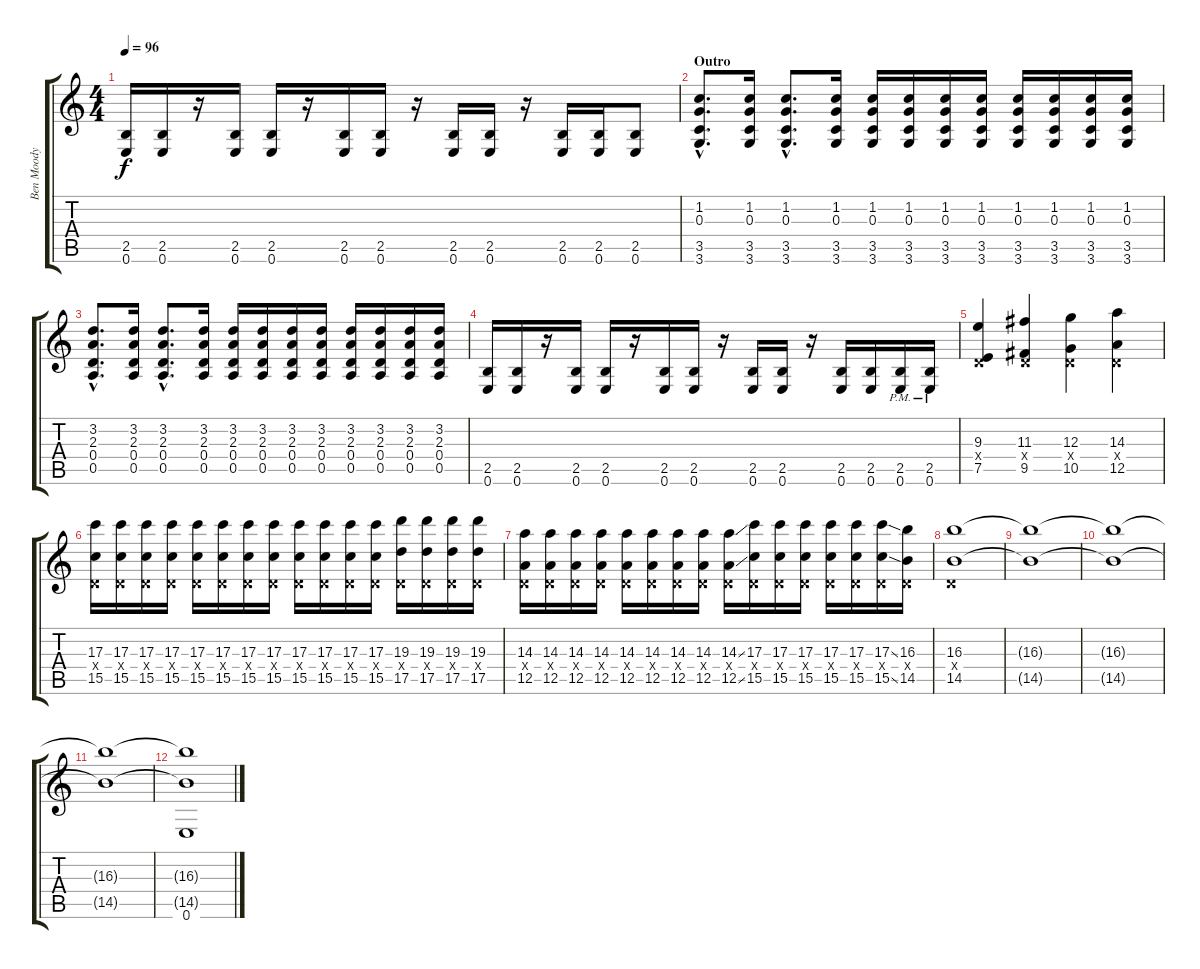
\track ("Ben Moody (Lead Guitar)" "Ben Moody ") {instrument overdrivenguitar}
\staff {score tabs}
\tuning (E4 B3 G3 D3 A2 E2) {hide}
\ts (4 4)
\tempo 96
\clef g2
\ks c
(2.5 0.6).16{dy f} (2.5 0.6).16 r.16 (2.5 0.6).16 (2.5 0.6).16 r.16 (2.5 0.6).16 (2.5 0.6).16 r.16 (2.5 0.6).16 (2.5 0.6).16 r.16 (2.5 0.6).16 (2.5 0.6).16 (2.5 0.6).8 |
\section ("" "Outro")
(1.2{hac} 0.3{hac} 3.5{hac} 3.6{hac}).8{d} (1.2 0.3 3.5 3.6).16 (1.2{hac} 0.3{hac} 3.5{hac} 3.6{hac}).8{d} (1.2 0.3 3.5 3.6).16 (1.2 0.3 3.5 3.6).16 (1.2 0.3 3.5 3.6).16 (1.2 0.3 3.5 3.6).16 (1.2 0.3 3.5 3.6).16 (1.2 0.3 3.5 3.6).16 (1.2 0.3 3.5 3.6).16 (1.2 0.3 3.5 3.6).16 (1.2 0.3 3.5 3.6).16 |
(3.2{hac} 2.3{hac} 0.4{hac} 0.5{hac}).8{d} (3.2 2.3 0.4 0.5).16 (3.2{hac} 2.3{hac} 0.4{hac} 0.5{hac}).8{d} (3.2 2.3 0.4 0.5).16 (3.2 2.3 0.4 0.5).16 (3.2 2.3 0.4 0.5).16 (3.2 2.3 0.4 0.5).16 (3.2 2.3 0.4 0.5).16 (3.2 2.3 0.4 0.5).16 (3.2 2.3 0.4 0.5).16 (3.2 2.3 0.4 0.5).16 (3.2 2.3 0.4 0.5).16 |
(2.5 0.6).16 (2.5 0.6).16 r.16 (2.5 0.6).16 (2.5 0.6).16 r.16 (2.5 0.6).16 (2.5 0.6).16 r.16 (2.5 0.6).16 (2.5 0.6).16 r.16 (2.5 0.6).16 (2.5 0.6).16 (2.5{pm} 0.6{pm}).16 (2.5{pm} 0.6{pm}).16 |
(9.3 0.4{x} 7.5).4 (11.3 0.4{x} 9.5).4 (12.3 0.4{x} 10.5).4 (14.3 0.4{x} 12.5).4 |
(17.3 0.4{x} 15.5).16 (17.3 0.4{x} 15.5).16 (17.3 0.4{x} 15.5).16 (17.3 0.4{x} 15.5).16 (17.3 0.4{x} 15.5).16 (17.3 0.4{x} 15.5).16 (17.3 0.4{x} 15.5).16 (17.3 0.4{x} 15.5).16 (17.3 0.4{x} 15.5).16 (17.3 0.4{x} 15.5).16 (17.3 0.4{x} 15.5).16 (17.3 0.4{x} 15.5).16 (19.3 0.4{x} 17.5).16 (19.3 0.4{x} 17.5).16 (19.3 0.4{x} 17.5).16 (19.3 0.4{x} 17.5).16 |
(14.3 0.4{x} 12.5).16 (14.3 0.4{x} 12.5).16 (14.3 0.4{x} 12.5).16 (14.3 0.4{x} 12.5).16 (14.3 0.4{x} 12.5).16 (14.3 0.4{x} 12.5).16 (14.3 0.4{x} 12.5).16 (14.3 0.4{x} 12.5).16 (14.3{ss} 0.4{x} 12.5{ss}).16 (17.3 0.4{x} 15.5).16 (17.3 0.4{x} 15.5).16 (17.3 0.4{x} 15.5).16 (17.3 0.4{x} 15.5).16 (17.3 0.4{x} 15.5).16 (17.3{ss} 0.4{x} 15.5{ss}).16 (16.3 0.4{x} 14.5).16 |
(16.3 0.4{x} 14.5).1{volume 9} |
(16.3{t} 14.5{t}).1 |
(16.3{t} 14.5{t}).1{volume 0} |
(16.3{t} 14.5{t}).1 |
(16.3{t} 14.5{t} 0.6).1
